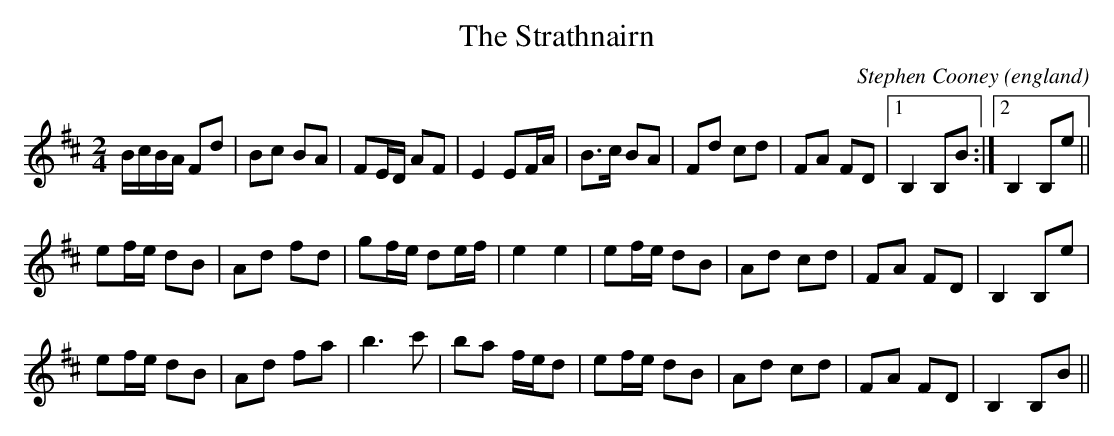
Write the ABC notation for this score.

X:1
T:Strathnairn, The
O:england
C:Stephen Cooney
M:2/4
L:1/8
K:Bm
B/c/B/A/ Fd|Bc BA|FE/D/ AF|E2 EF/A/|B>c BA|Fd cd|FA FD|1 B,2 B,B:|2 B,2 B,e||
ef/e/ dB|Ad fd|gf/e/ de/f/|e2 e2|ef/e/ dB|Ad cd|FA FD|B,2 B,e|
ef/e/ dB|Ad fa|b3 c'|ba f/e/d|ef/e/ dB|Ad cd|FA FD|B,2 B,B||
